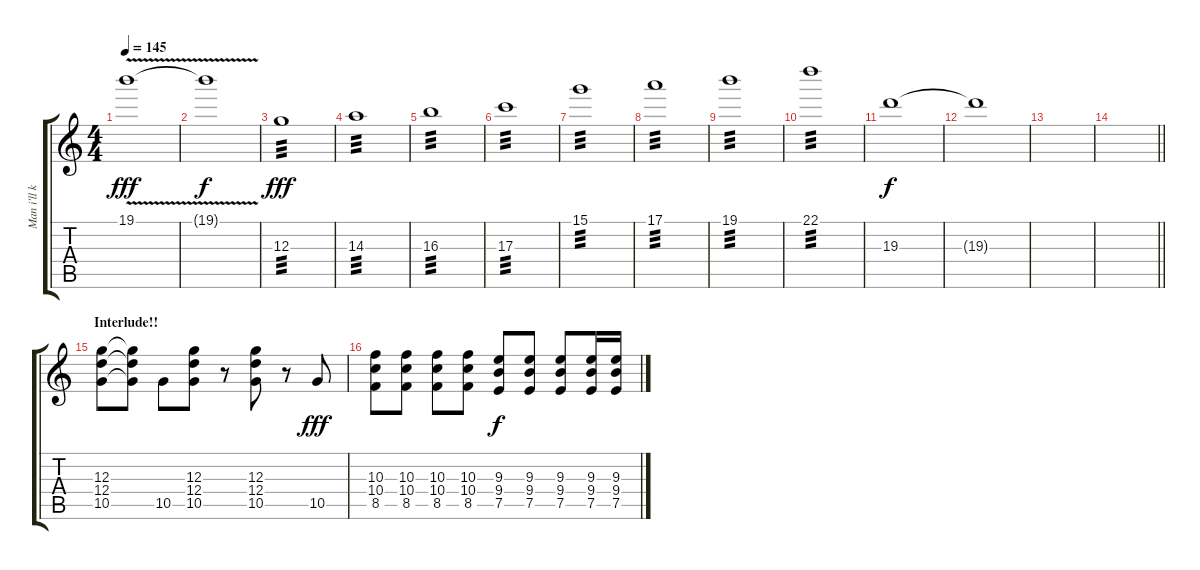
\track ("Man i'll kiiiiill you!" "Man i'll k") {instrument distortionguitar}
\staff {score tabs}
\tuning (E4 B3 G3 D3 A2 E2) {hide}
\ts (4 4)
\tempo 145
\clef g2
\ks c
19.1{v}.1{dy fff} |
19.1{t}.1{dy f} |
12.3.1{tp 3 dy fff volume 14} |
14.3.1{tp 3} |
16.3.1{tp 3} |
17.3.1{tp 3} |
15.1.1{tp 3} |
17.1.1{tp 3} |
19.1.1{tp 3} |
22.1.1{tp 3} |
19.3.1{dy f} |
19.3{t}.1 |
|
\barLineRight lightlight
|
\section ("" "Interlude!!")
(12.3 12.4 10.5).8{volume 10 instrument distortionguitar} (12.3{t} 12.4{t} 10.5{t}).8 10.5.8 (12.3 12.4 10.5).8 r.8 (12.3 12.4 10.5).8 r.8 10.5.8{dy fff} |
(10.3 10.4 8.5).8 (10.3 10.4 8.5).8 (10.3 10.4 8.5).8 (10.3 10.4 8.5).8 (9.3 9.4 7.5).8{dy f} (9.3 9.4 7.5).8 (9.3 9.4 7.5).8 (9.3 9.4 7.5).16 (9.3 9.4 7.5).16
